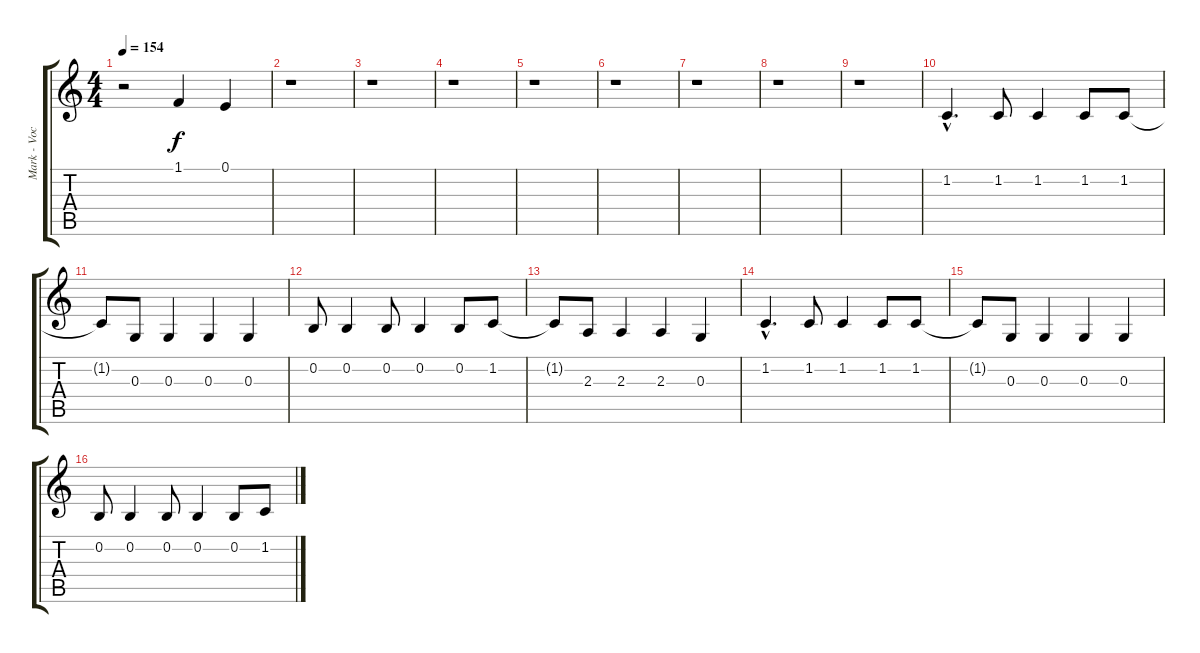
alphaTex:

\track ("Mark - Vocals" "Mark - Voc") {instrument synthbrass1}
\staff {score tabs}
\tuning (E4 B3 G3 D3 A2 E2) {hide}
\ts (4 4)
\tempo 154
\clef g2
\ks c
r.2{dy f} 1.1.4 0.1.4 |
r.1 |
r.1 |
r.1 |
r.1 |
r.1 |
r.1 |
r.1 |
r.1 |
1.2{hac}.4{d} 1.2.8 1.2.4 1.2.8 1.2.8 |
1.2{t}.8 0.3.8 0.3.4 0.3.4 0.3.4 |
0.2.8 0.2.4 0.2.8 0.2.4 0.2.8 1.2.8 |
1.2{t}.8 2.3.8 2.3.4 2.3.4 0.3.4 |
1.2{hac}.4{d} 1.2.8 1.2.4 1.2.8 1.2.8 |
1.2{t}.8 0.3.8 0.3.4 0.3.4 0.3.4 |
0.2.8 0.2.4 0.2.8 0.2.4 0.2.8 1.2.8
